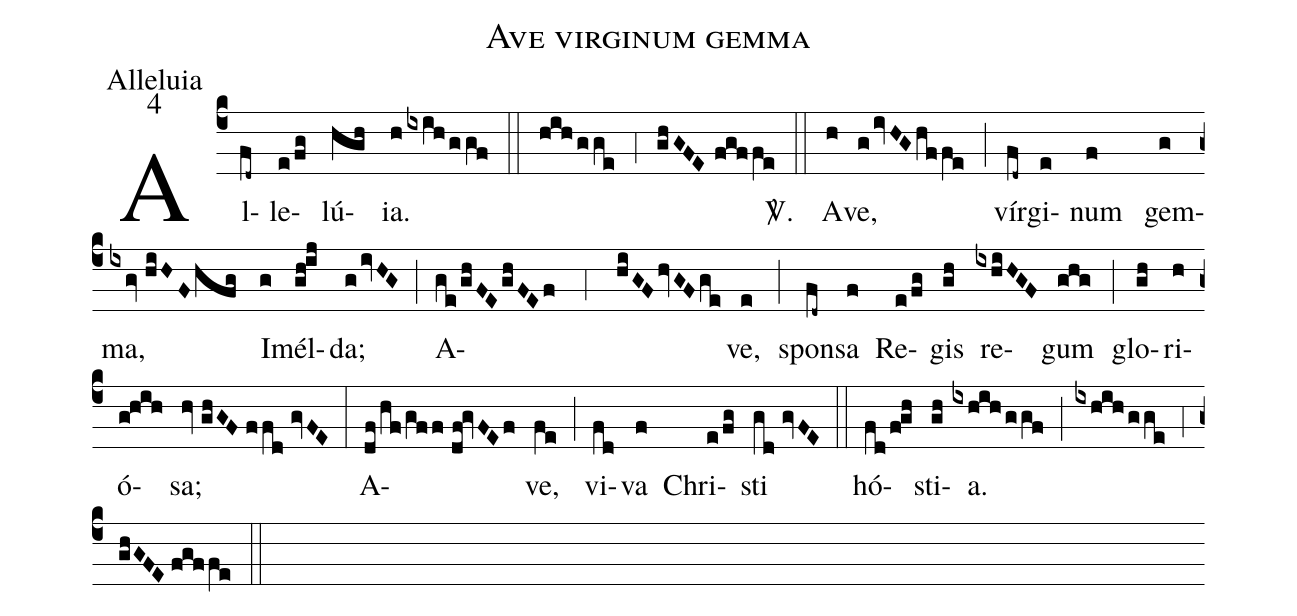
name:Ave virginum gemma;
office-part:Alleluia;
mode:4;
%%
(c4) Al(fd~)le(e/fg)lú(hgh)ia.(h/ixih/ggf) (::) (hih/gge) (;4) (ghGFE//fgffe) <sp>V/</sp>.(::) A(h)ve,(g/ivHG/hffe) (;) vír(fd~)gi(e)num(f) gem(g)ma,(ixgv//hiHF/hfg) I(g)mél(gh!ij)da;(g/ivHG) (;) A(ge/ghFE/ghFEf;4hiGF/hvGF/ge)ve,(e) (;) spon(fd~)sa(f) Re(e/fg)gis(gh) re(ixhiHGF)gum(ghg) (;) glo(gh)ri(h)ó(g!hih)sa;(hv//ghGF//ffd//gvFE) (:) A(df/hf/gff//df!gvFEf)ve,(fe) (;) vi(fd)va(f) Chri(e/fg)sti(gd//gvFE) (::) hó(fd/f!gh)sti(gh)a.(ixhih/ggf) (;) (ixhih/gge) (;4) (ghGFE//fgffe) (::)
